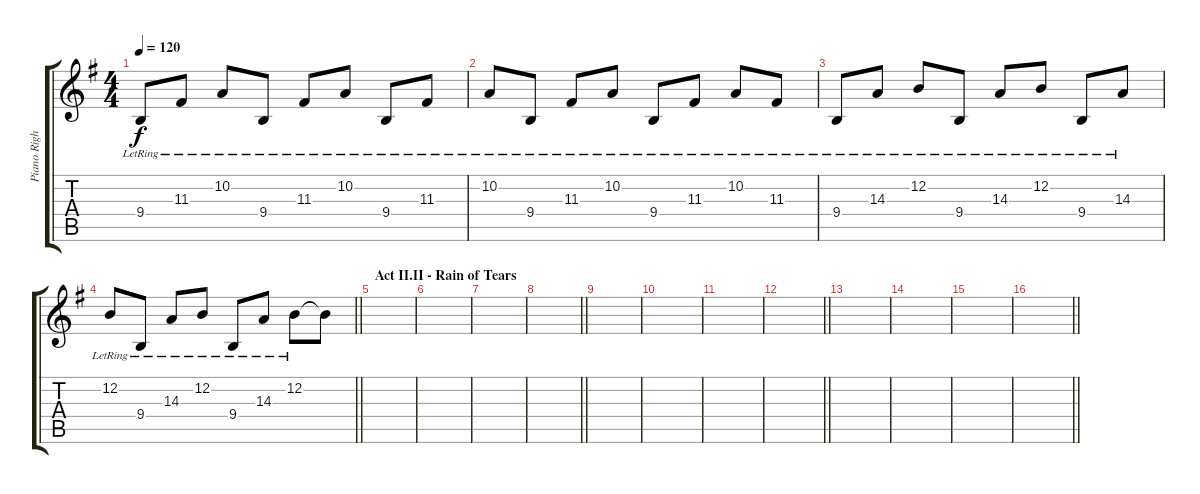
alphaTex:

\track ("Piano Right Standard" "Piano Righ") {instrument acousticgrandpiano}
\staff {score tabs}
\tuning (E4 B3 G3 D3 A2 E2) {hide}
\ts (4 4)
\tempo 120
\clef g2
\ks eminor
9.4{lr}.8{dy f} 11.3{lr}.8 10.2{lr}.8 9.4{lr}.8 11.3{lr}.8 10.2{lr}.8 9.4{lr}.8 11.3{lr}.8 |
10.2{lr}.8 9.4{lr}.8 11.3{lr}.8 10.2{lr}.8 9.4{lr}.8 11.3{lr}.8 10.2{lr}.8 11.3{lr}.8 |
9.4{lr}.8 14.3{lr}.8 12.2{lr}.8 9.4{lr}.8 14.3{lr}.8 12.2{lr}.8 9.4{lr}.8 14.3{lr}.8 |
\barLineRight lightlight
12.2{lr}.8 9.4{lr}.8 14.3{lr}.8 12.2{lr}.8 9.4{lr}.8 14.3{lr}.8 12.2{lr}.8 12.2{t}.8 |
\section ("" "Act II.II - Rain of Tears")
|
|
|
\barLineRight lightlight
|
|
|
|
\barLineRight lightlight
|
|
|
|
\barLineRight lightlight
